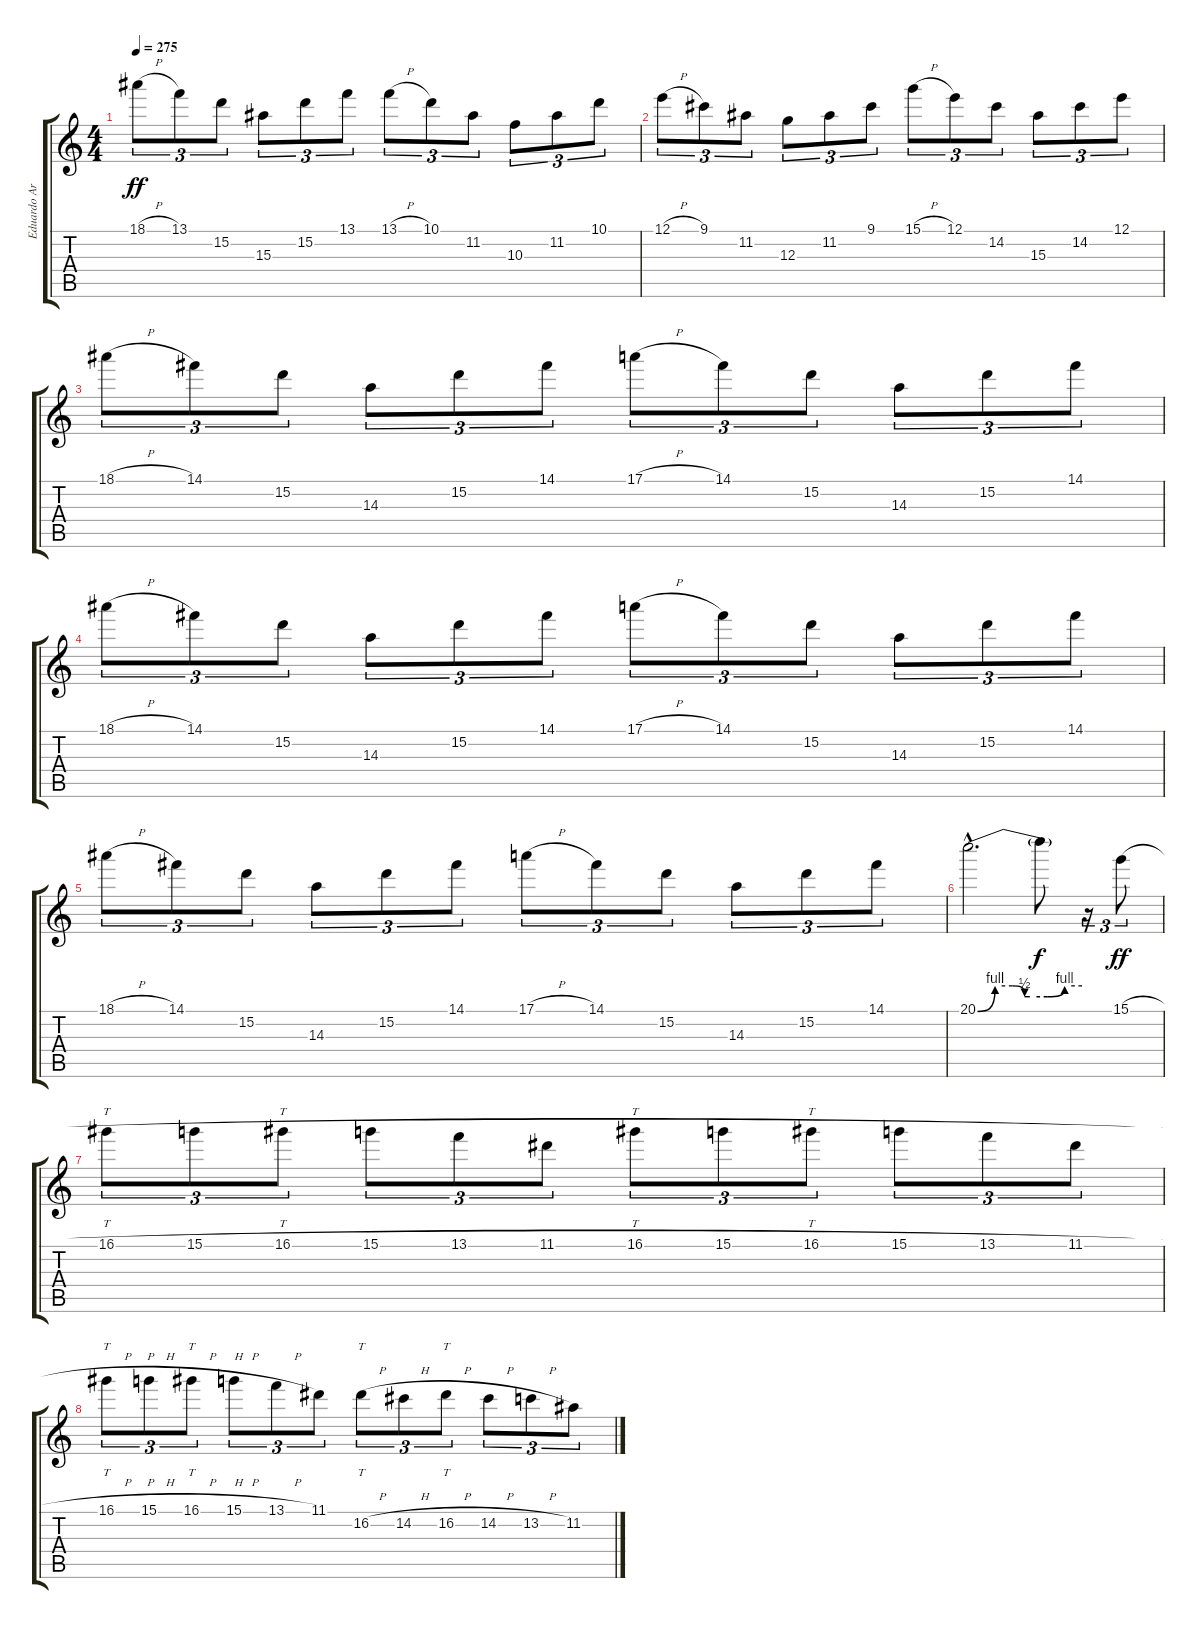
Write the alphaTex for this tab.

\track ("Eduardo Ardanuy" "Eduardo Ar") {instrument overdrivenguitar}
\staff {score tabs}
\tuning (E4 B3 G3 D3 A2 E2) {hide}
\ts (4 4)
\tempo 275
\clef g2
\ks c
18.1{h}.8{tu (3 2) dy ff} 13.1.8{tu (3 2)} 15.2.8{tu (3 2)} 15.3.8{tu (3 2)} 15.2.8{tu (3 2)} 13.1.8{tu (3 2)} 13.1{h}.8{tu (3 2)} 10.1.8{tu (3 2)} 11.2.8{tu (3 2)} 10.3.8{tu (3 2)} 11.2.8{tu (3 2)} 10.1.8{tu (3 2)} |
12.1{h}.8{tu (3 2)} 9.1.8{tu (3 2)} 11.2.8{tu (3 2)} 12.3.8{tu (3 2)} 11.2.8{tu (3 2)} 9.1.8{tu (3 2)} 15.1{h}.8{tu (3 2)} 12.1.8{tu (3 2)} 14.2.8{tu (3 2)} 15.3.8{tu (3 2)} 14.2.8{tu (3 2)} 12.1.8{tu (3 2)} |
18.1{h}.8{tu (3 2)} 14.1.8{tu (3 2)} 15.2.8{tu (3 2)} 14.3.8{tu (3 2)} 15.2.8{tu (3 2)} 14.1.8{tu (3 2)} 17.1{h}.8{tu (3 2)} 14.1.8{tu (3 2)} 15.2.8{tu (3 2)} 14.3.8{tu (3 2)} 15.2.8{tu (3 2)} 14.1.8{tu (3 2)} |
18.1{h}.8{tu (3 2)} 14.1.8{tu (3 2)} 15.2.8{tu (3 2)} 14.3.8{tu (3 2)} 15.2.8{tu (3 2)} 14.1.8{tu (3 2)} 17.1{h}.8{tu (3 2)} 14.1.8{tu (3 2)} 15.2.8{tu (3 2)} 14.3.8{tu (3 2)} 15.2.8{tu (3 2)} 14.1.8{tu (3 2)} |
18.1{h}.8{tu (3 2)} 14.1.8{tu (3 2)} 15.2.8{tu (3 2)} 14.3.8{tu (3 2)} 15.2.8{tu (3 2)} 14.1.8{tu (3 2)} 17.1{h}.8{tu (3 2)} 14.1.8{tu (3 2)} 15.2.8{tu (3 2)} 14.3.8{tu (3 2)} 15.2.8{tu (3 2)} 14.1.8{tu (3 2)} |
20.1{be (custom 0 0 10 4 20 4 27 2 30 2 40 2 50 4 60 4) hac}.2{d} 20.1{t}.8{dy f} r.16{tu (3 2)} 15.1{h}.8{tu (3 2) dy ff} |
16.1{h}.8{tt tu (3 2)} 15.1{h}.8{tu (3 2)} 16.1{h}.8{tt tu (3 2)} 15.1{h}.8{tu (3 2)} 13.1{h}.8{tu (3 2)} 11.1{h}.8{tu (3 2)} 16.1{h}.8{tt tu (3 2)} 15.1{h}.8{tu (3 2)} 16.1{h}.8{tt tu (3 2)} 15.1{h}.8{tu (3 2)} 13.1{h}.8{tu (3 2)} 11.1{h}.8{tu (3 2)} |
16.1{h}.8{tt tu (3 2)} 15.1{h}.8{tu (3 2)} 16.1{h}.8{tt tu (3 2)} 15.1{h}.8{tu (3 2)} 13.1{h}.8{tu (3 2)} 11.1.8{tu (3 2)} 16.2{h}.8{tt tu (3 2)} 14.2{h}.8{tu (3 2)} 16.2{h}.8{tt tu (3 2)} 14.2{h}.8{tu (3 2)} 13.2{h}.8{tu (3 2)} 11.2.8{tu (3 2)}
